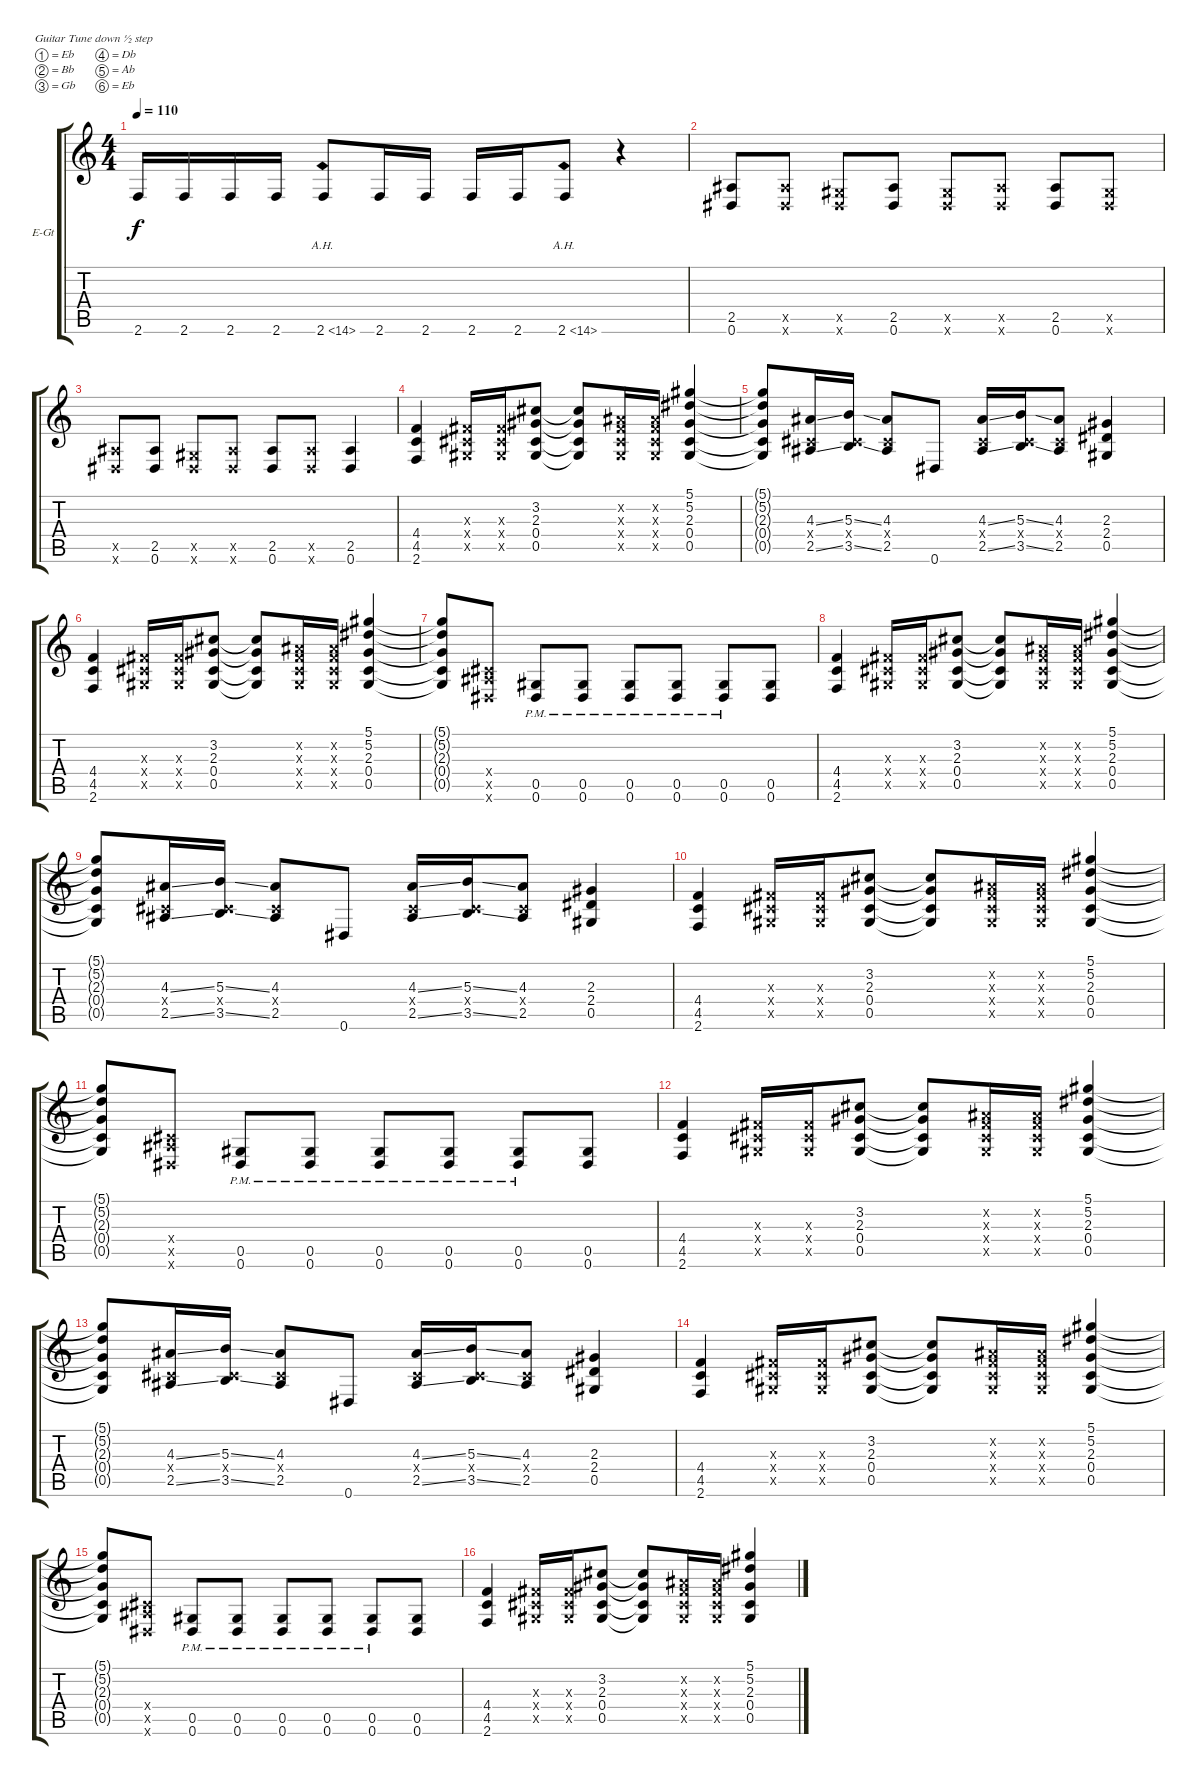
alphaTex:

\bracketExtendMode groupsimilarinstruments
\firstSystemTrackNameOrientation horizontal
\otherSystemsTrackNameOrientation horizontal
\track ("Zakk Wylde" "E-Gt") {instrument overdrivenguitar}
\staff {score tabs}
\tuning (Eb4 Bb3 Gb3 Db3 Ab2 Eb2)
\ts (4 4)
\tempo 110
\clef g2
\ks c
2.6.16{dy f} 2.6.16 2.6.16 2.6.16 2.6{ah 12}.8 2.6.16 2.6.16 2.6.16 2.6.16 2.6{ah 12}.8 r.4 |
(2.5 0.6).8 (2.5{x} 0.6{x}).8 (0.5{x} 0.6{x}).8 (2.5 0.6).8 (0.5{x} 0.6{x}).8 (2.5{x} 0.6{x}).8 (2.5 0.6).8 (0.5{x} 0.6{x}).8 |
(2.5{x} 0.6{x}).8 (2.5 0.6).8 (0.5{x} 0.6{x}).8 (2.5{x} 0.6{x}).8 (2.5 0.6).8 (2.5{x} 0.6{x}).8 (2.5 0.6).4 |
(4.4 4.5 2.6).4 (0.3{x} 0.4{x} 0.5{x}).16 (0.3{x} 0.4{x} 0.5{x}).16 (3.2 2.3 0.4 0.5).8 (3.2{t} 2.3{t} 0.4{t} 0.5{t}).8 (0.2{x} 0.3{x} 0.4{x} 0.5{x}).16 (0.2{x} 0.3{x} 0.4{x} 0.5{x}).16 (5.1 5.2 2.3 0.4 0.5).4 |
(5.1{t} 5.2{t} 2.3{t} 0.4{t} 0.5{t}).8 (4.3{ss} 0.4{x} 2.5{ss}).16 (5.3{ss} 0.4{x} 3.5{ss}).16 (4.3 0.4{x} 2.5).8 0.6.8 (4.3{ss} 0.4{x} 2.5{ss}).16 (5.3{ss} 0.4{x} 3.5{ss}).16 (4.3 0.4{x} 2.5).8 (2.3 2.4 0.5).4 |
(4.4 4.5 2.6).4 (0.3{x} 0.4{x} 0.5{x}).16 (0.3{x} 0.4{x} 0.5{x}).16 (3.2 2.3 0.4 0.5).8 (3.2{t} 2.3{t} 0.4{t} 0.5{t}).8 (0.2{x} 0.3{x} 0.4{x} 0.5{x}).16 (0.2{x} 0.3{x} 0.4{x} 0.5{x}).16 (5.1 5.2 2.3 0.4 0.5).4 |
(5.1{t} 5.2{t} 2.3{t} 0.4{t} 0.5{t}).8 (0.4{x} 2.5{x} 0.6{x}).8 (0.5{pm} 0.6{pm}).8 (0.5{pm} 0.6{pm}).8 (0.5{pm} 0.6{pm}).8 (0.5{pm} 0.6{pm}).8 (0.5{pm} 0.6{pm}).8 (0.5 0.6).8 |
(4.4 4.5 2.6).4 (0.3{x} 0.4{x} 0.5{x}).16 (0.3{x} 0.4{x} 0.5{x}).16 (3.2 2.3 0.4 0.5).8 (3.2{t} 2.3{t} 0.4{t} 0.5{t}).8 (0.2{x} 0.3{x} 0.4{x} 0.5{x}).16 (0.2{x} 0.3{x} 0.4{x} 0.5{x}).16 (5.1 5.2 2.3 0.4 0.5).4 |
(5.1{t} 5.2{t} 2.3{t} 0.4{t} 0.5{t}).8 (4.3{ss} 0.4{x} 2.5{ss}).16 (5.3{ss} 0.4{x} 3.5{ss}).16 (4.3 0.4{x} 2.5).8 0.6.8 (4.3{ss} 0.4{x} 2.5{ss}).16 (5.3{ss} 0.4{x} 3.5{ss}).16 (4.3 0.4{x} 2.5).8 (2.3 2.4 0.5).4 |
(4.4 4.5 2.6).4 (0.3{x} 0.4{x} 0.5{x}).16 (0.3{x} 0.4{x} 0.5{x}).16 (3.2 2.3 0.4 0.5).8 (3.2{t} 2.3{t} 0.4{t} 0.5{t}).8 (0.2{x} 0.3{x} 0.4{x} 0.5{x}).16 (0.2{x} 0.3{x} 0.4{x} 0.5{x}).16 (5.1 5.2 2.3 0.4 0.5).4 |
(5.1{t} 5.2{t} 2.3{t} 0.4{t} 0.5{t}).8 (0.4{x} 2.5{x} 0.6{x}).8 (0.5{pm} 0.6{pm}).8 (0.5{pm} 0.6{pm}).8 (0.5{pm} 0.6{pm}).8 (0.5{pm} 0.6{pm}).8 (0.5{pm} 0.6{pm}).8 (0.5 0.6).8 |
(4.4 4.5 2.6).4 (0.3{x} 0.4{x} 0.5{x}).16 (0.3{x} 0.4{x} 0.5{x}).16 (3.2 2.3 0.4 0.5).8 (3.2{t} 2.3{t} 0.4{t} 0.5{t}).8 (0.2{x} 0.3{x} 0.4{x} 0.5{x}).16 (0.2{x} 0.3{x} 0.4{x} 0.5{x}).16 (5.1 5.2 2.3 0.4 0.5).4 |
(5.1{t} 5.2{t} 2.3{t} 0.4{t} 0.5{t}).8 (4.3{ss} 0.4{x} 2.5{ss}).16 (5.3{ss} 0.4{x} 3.5{ss}).16 (4.3 0.4{x} 2.5).8 0.6.8 (4.3{ss} 0.4{x} 2.5{ss}).16 (5.3{ss} 0.4{x} 3.5{ss}).16 (4.3 0.4{x} 2.5).8 (2.3 2.4 0.5).4 |
(4.4 4.5 2.6).4 (0.3{x} 0.4{x} 0.5{x}).16 (0.3{x} 0.4{x} 0.5{x}).16 (3.2 2.3 0.4 0.5).8 (3.2{t} 2.3{t} 0.4{t} 0.5{t}).8 (0.2{x} 0.3{x} 0.4{x} 0.5{x}).16 (0.2{x} 0.3{x} 0.4{x} 0.5{x}).16 (5.1 5.2 2.3 0.4 0.5).4 |
(5.1{t} 5.2{t} 2.3{t} 0.4{t} 0.5{t}).8 (0.4{x} 2.5{x} 0.6{x}).8 (0.5{pm} 0.6{pm}).8 (0.5{pm} 0.6{pm}).8 (0.5{pm} 0.6{pm}).8 (0.5{pm} 0.6{pm}).8 (0.5{pm} 0.6{pm}).8 (0.5 0.6).8 |
(4.4 4.5 2.6).4 (0.3{x} 0.4{x} 0.5{x}).16 (0.3{x} 0.4{x} 0.5{x}).16 (3.2 2.3 0.4 0.5).8 (3.2{t} 2.3{t} 0.4{t} 0.5{t}).8 (0.2{x} 0.3{x} 0.4{x} 0.5{x}).16 (0.2{x} 0.3{x} 0.4{x} 0.5{x}).16 (5.1 5.2 2.3 0.4 0.5).4
